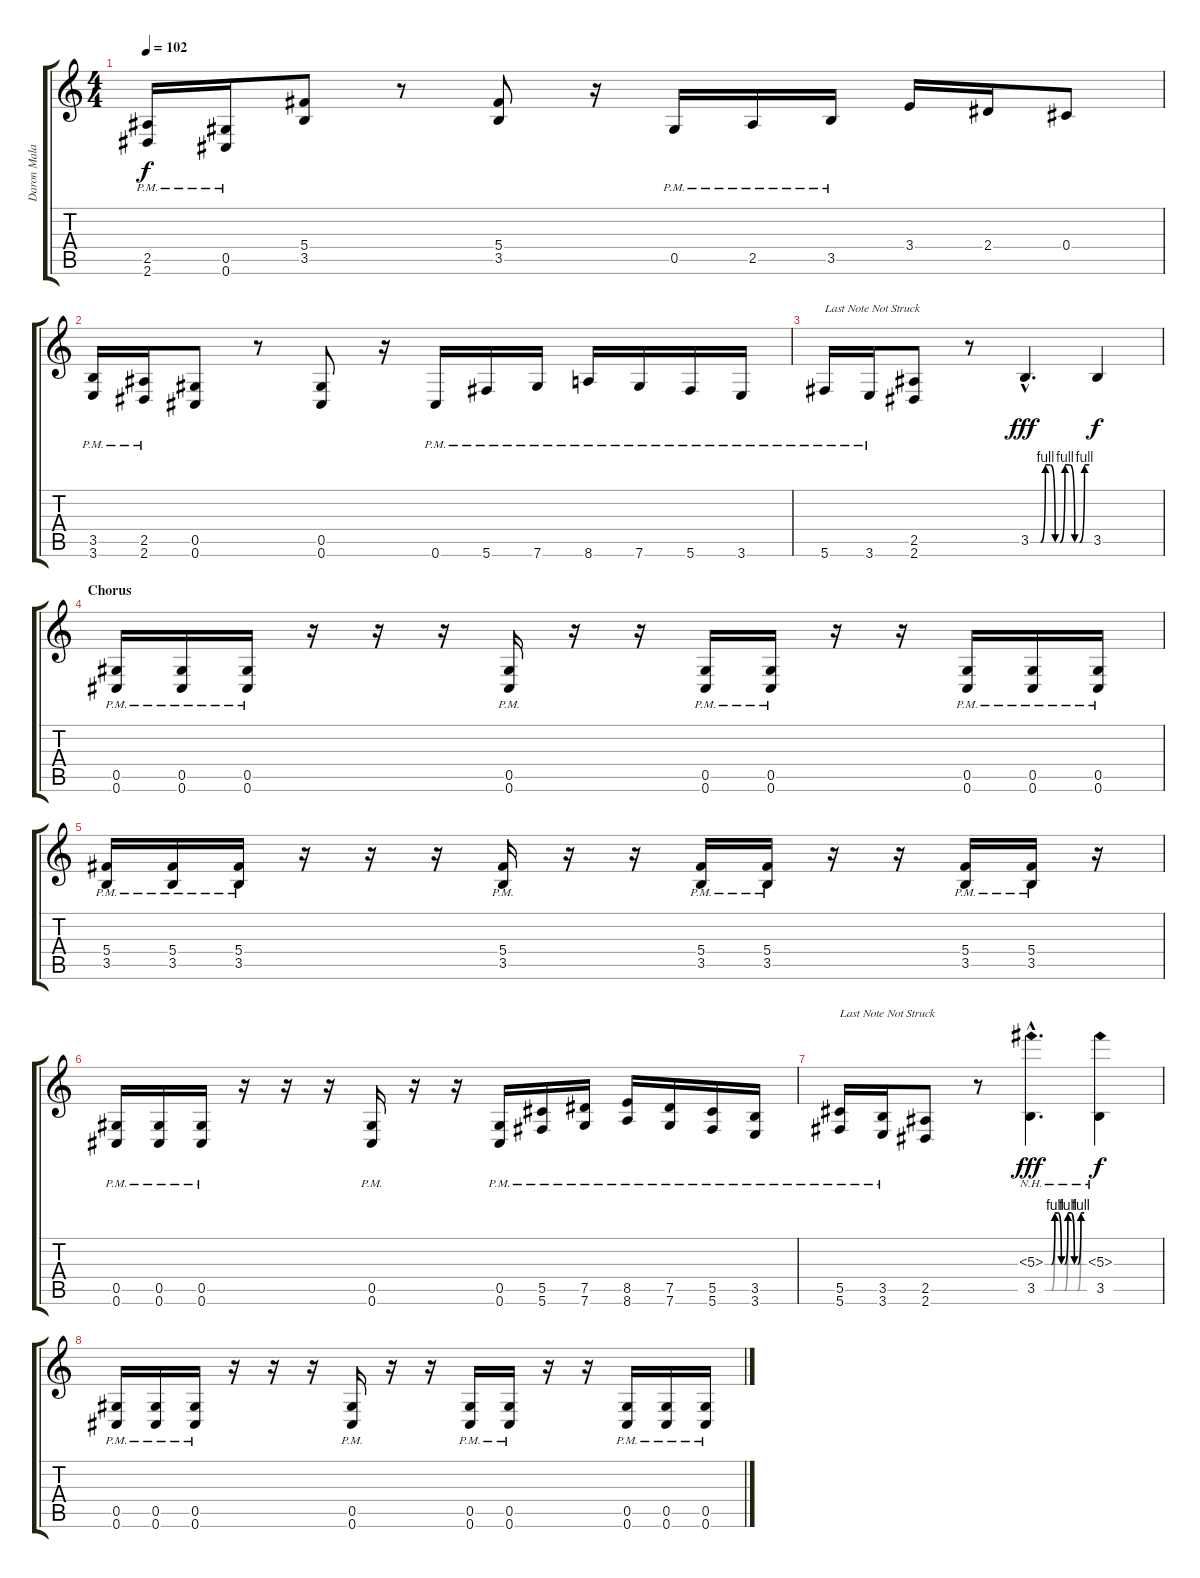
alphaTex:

\track ("Daron Malakian (Guitar)" "Daron Mala") {instrument overdrivenguitar}
\staff {score tabs}
\tuning (Eb4 Bb3 Gb3 Db3 Ab2 Db2) {hide}
\ts (4 4)
\tempo 102
\clef g2
\ks c
(2.5{pm} 2.6{pm}).16{dy f} (0.5{pm} 0.6{pm}).16 (5.4 3.5).8 r.8 (5.4 3.5).8 r.16 0.5{pm}.16 2.5{pm}.16 3.5{pm}.16 3.4.16 2.4.16 0.4.8 |
(3.5{pm} 3.6{pm}).16 (2.5{pm} 2.6{pm}).16 (0.5 0.6).8 r.8 (0.5 0.6).8 r.16 0.6{pm}.16 5.6{pm}.16 7.6{pm}.16 8.6{pm}.16 7.6{pm}.16 5.6{pm}.16 3.6{pm}.16 |
5.6{pm}.16{txt "Last Note Not Struck"} 3.6{pm}.16 (2.5 2.6).8 r.8 3.5{be (custom 0 0 5 0 10 0 15 4 20 4 25 0 30 0 35 4 40 4 45 0 50 0 55 4 60 4) hac}.4{d dy fff} 3.5.4{dy f} |
\section ("" "Chorus")
(0.5{pm} 0.6{pm}).16 (0.5{pm} 0.6{pm}).16 (0.5{pm} 0.6{pm}).16 r.16 r.16 r.16 (0.5{pm} 0.6{pm}).16 r.16 r.16 (0.5{pm} 0.6{pm}).16 (0.5{pm} 0.6{pm}).16 r.16 r.16 (0.5{pm} 0.6{pm}).16 (0.5{pm} 0.6{pm}).16 (0.5{pm} 0.6{pm}).16 |
(5.4{pm} 3.5{pm}).16 (5.4{pm} 3.5{pm}).16 (5.4{pm} 3.5{pm}).16 r.16 r.16 r.16 (5.4{pm} 3.5{pm}).16 r.16 r.16 (5.4{pm} 3.5{pm}).16 (5.4{pm} 3.5{pm}).16 r.16 r.16 (5.4{pm} 3.5{pm}).16 (5.4{pm} 3.5{pm}).16 r.16 |
(0.5{pm} 0.6{pm}).16 (0.5{pm} 0.6{pm}).16 (0.5{pm} 0.6{pm}).16 r.16 r.16 r.16 (0.5{pm} 0.6{pm}).16 r.16 r.16 (0.5{pm} 0.6{pm}).16 (5.5{pm} 5.6{pm}).16 (7.5{pm} 7.6{pm}).16 (8.5{pm} 8.6{pm}).16 (7.5{pm} 7.6{pm}).16 (5.5{pm} 5.6{pm}).16 (3.5{pm} 3.6{pm}).16 |
(5.5{pm} 5.6{pm}).16{txt "Last Note Not Struck"} (3.5{pm} 3.6{pm}).16 (2.5 2.6).8 r.8 (5.3{be (custom 0 0 5 0 10 0 15 4 20 4 25 0 30 0 35 4 40 4 45 0 50 0 55 4 60 4) nh hac} 3.5{be (custom 0 0 5 0 10 0 15 4 20 4 25 0 30 0 35 4 40 4 45 0 50 0 55 4 60 4) hac}).4{d dy fff} (5.3{nh} 3.5).4{dy f} |
(0.5{pm} 0.6{pm}).16 (0.5{pm} 0.6{pm}).16 (0.5{pm} 0.6{pm}).16 r.16 r.16 r.16 (0.5{pm} 0.6{pm}).16 r.16 r.16 (0.5{pm} 0.6{pm}).16 (0.5{pm} 0.6{pm}).16 r.16 r.16 (0.5{pm} 0.6{pm}).16 (0.5{pm} 0.6{pm}).16 (0.5{pm} 0.6{pm}).16
